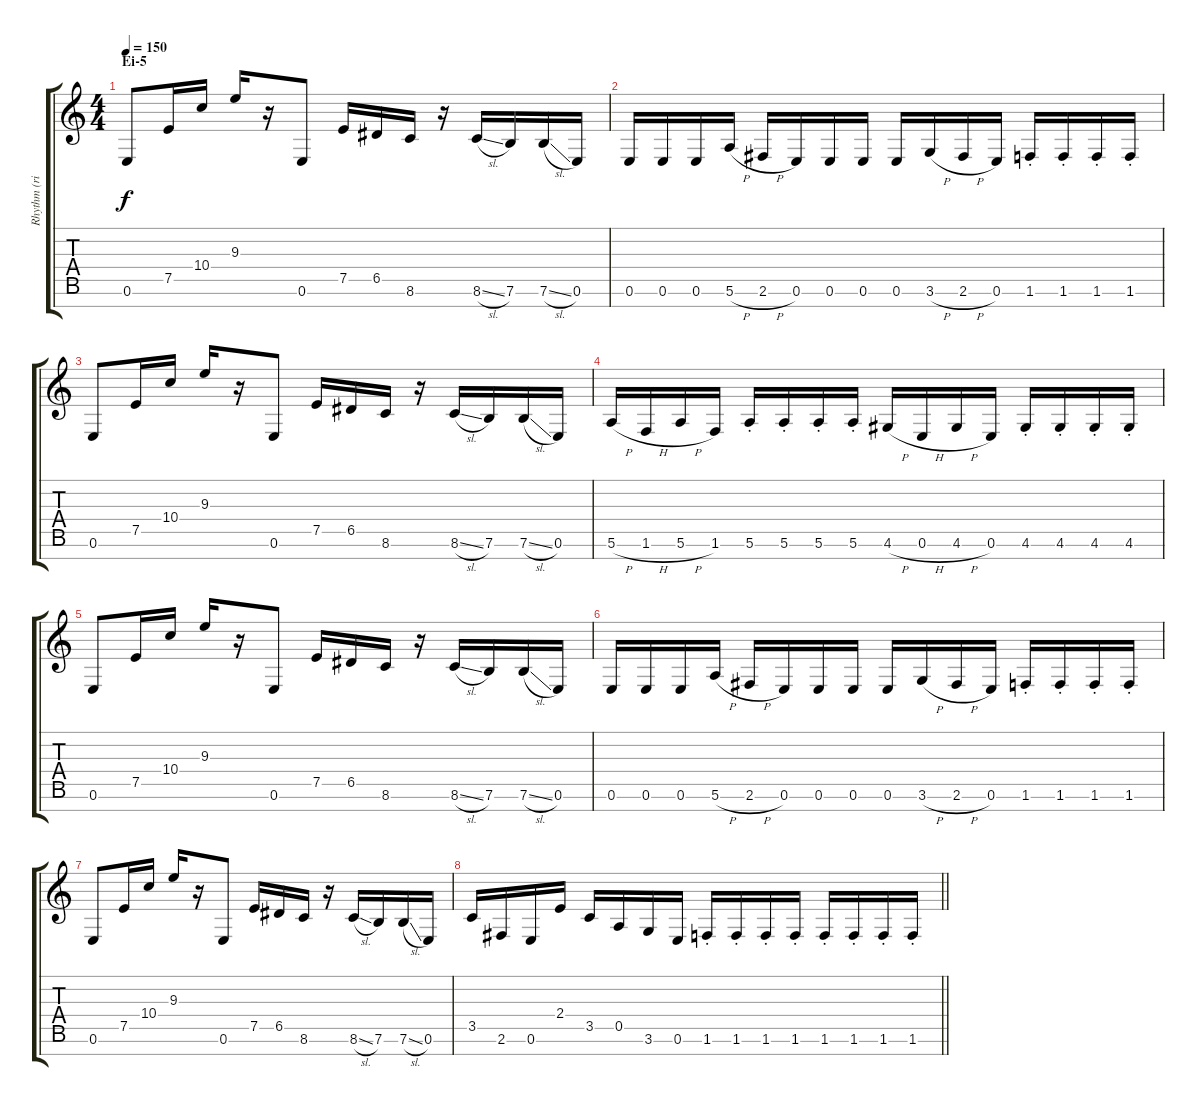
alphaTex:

\track ("Rhythm (right)" "Rhythm (ri") {instrument acousticguitarsteel}
\staff {score tabs}
\tuning (E4 B3 G3 D3 A2 E2 B1) {hide}
\ts (4 4)
\section ("" "Ei-5")
\tempo 150
\clef g2
\ks c
0.6.8{dy f} 7.5.16 10.4.16 9.3.16 r.16 0.6.8 7.5.16 6.5.16 8.6.16 r.16 8.6{sl}.16 7.6.16 7.6{sl}.16 0.6.16 |
0.6.16 0.6.16 0.6.16 5.6{h}.16 2.6{h}.16 0.6.16 0.6.16 0.6.16 0.6.16 3.6{h}.16 2.6{h}.16 0.6.16 1.6{st}.16 1.6{st}.16 1.6{st}.16 1.6{st}.16 |
0.6.8 7.5.16 10.4.16 9.3.16 r.16 0.6.8 7.5.16 6.5.16 8.6.16 r.16 8.6{sl}.16 7.6.16 7.6{sl}.16 0.6.16 |
5.6{h}.16 1.6{h}.16 5.6{h}.16 1.6.16 5.6{st}.16 5.6{st}.16 5.6{st}.16 5.6{st}.16 4.6{h}.16 0.6{h}.16 4.6{h}.16 0.6.16 4.6{st}.16 4.6{st}.16 4.6{st}.16 4.6{st}.16 |
0.6.8 7.5.16 10.4.16 9.3.16 r.16 0.6.8 7.5.16 6.5.16 8.6.16 r.16 8.6{sl}.16 7.6.16 7.6{sl}.16 0.6.16 |
0.6.16 0.6.16 0.6.16 5.6{h}.16 2.6{h}.16 0.6.16 0.6.16 0.6.16 0.6.16 3.6{h}.16 2.6{h}.16 0.6.16 1.6{st}.16 1.6{st}.16 1.6{st}.16 1.6{st}.16 |
0.6.8 7.5.16 10.4.16 9.3.16 r.16 0.6.8 7.5.16 6.5.16 8.6.16 r.16 8.6{sl}.16 7.6.16 7.6{sl}.16 0.6.16 |
\barLineRight lightlight
3.5.16 2.6.16 0.6.16 2.4.16 3.5.16 0.5.16 3.6.16 0.6.16 1.6{st}.16 1.6{st}.16 1.6{st}.16 1.6{st}.16 1.6{st}.16 1.6{st}.16 1.6{st}.16 1.6{st}.16
